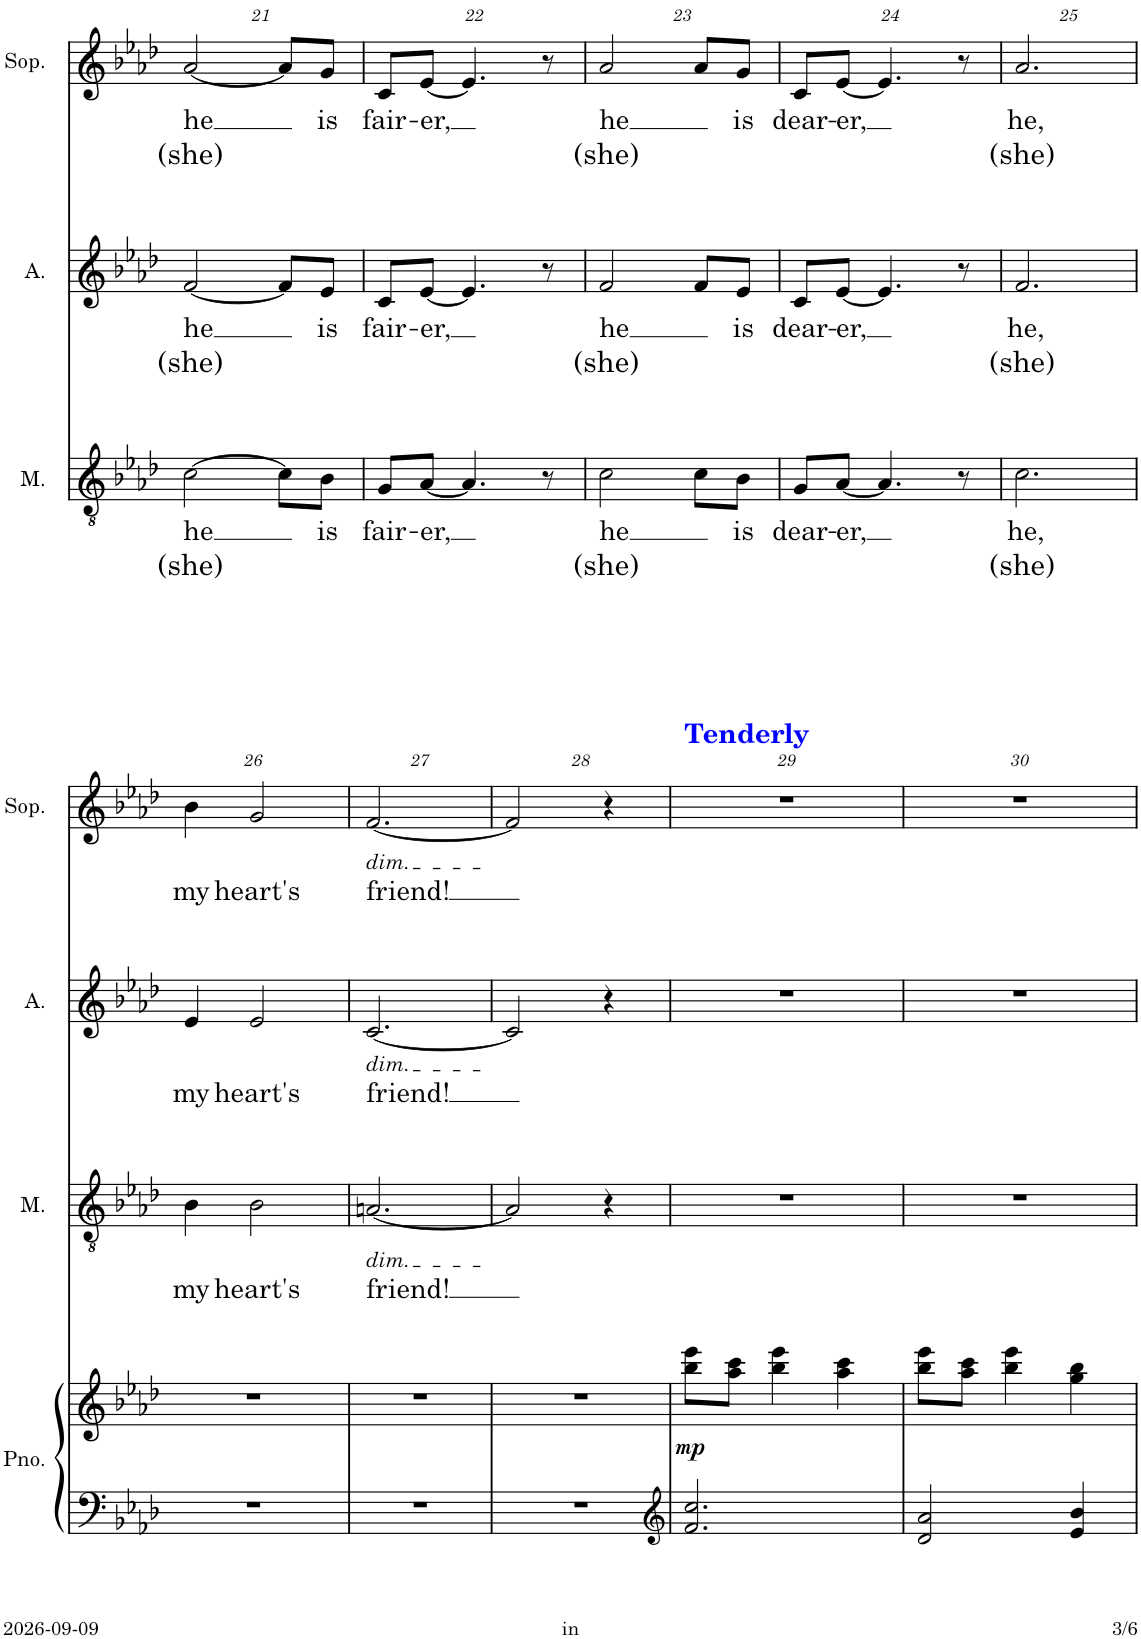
**kern	**kern	**dynam	**kern	**text	**text	**kern	**text	**text	**kern	**text	**text
*part4	*part4	*part4	*part3	*part3	*part3	*part2	*part2	*part2	*part1	*part1	*part1
*staff5	*staff4	*staff4/5	*staff3	*staff3	*staff3	*staff2	*staff2	*staff2	*staff1	*staff1	*staff1
*I"Piano	*	*	*I"Mannen	*	*	*I"Alt	*	*	*I"Sopraan	*	*
*I'Pno.	*	*	*I'M.	*	*	*I'A.	*	*	*I'Sop.	*	*
!!LO:PB:g=z
*clefF4	*clefG2	*	*clefGv2	*	*	*clefG2	*	*	*clefG2	*	*
*k[b-e-a-d-]	*k[b-e-a-d-]	*	*k[b-e-a-d-]	*	*	*k[b-e-a-d-]	*	*	*k[b-e-a-d-]	*	*
*M3/4	*M3/4	*	*M3/4	*	*	*M3/4	*	*	*M3/4	*	*
=21	=21	=21	=21	=21	=21	=21	=21	=21	=21	=21	=21
!	!	!	!	!LO:LY:b	!LO:LY:b	!	!LO:LY:b	!LO:LY:b	!	!LO:LY:b	!LO:LY:b
2.r	2.r	.	[2c\	he	(she)	[2f/	he	(she)	[2a-/	he	(she)
.	.	.	8c\L]	.	.	8f/L]	.	.	8a-/L]	.	.
!	!	!	!	!LO:LY:b	!	!	!LO:LY:b	!	!	!LO:LY:b	!
.	.	.	8B-\J	is	.	8e-/J	is	.	8g/J	is	.
=22	=22	=22	=22	=22	=22	=22	=22	=22	=22	=22	=22
!	!	!	!	!LO:LY:b	!	!	!LO:LY:b	!	!	!LO:LY:b	!
2.r	2.r	.	8G/L	fair-	.	8c/L	fair-	.	8c/L	fair-	.
!	!	!	!	!LO:LY:b	!	!	!LO:LY:b	!	!	!LO:LY:b	!
.	.	.	[8A-/J	-er,	.	[8e-/J	-er,	.	[8e-/J	-er,	.
.	.	.	4.A-/]	.	.	4.e-/]	.	.	4.e-/]	.	.
.	.	.	8r	.	.	8r	.	.	8r	.	.
=23	=23	=23	=23	=23	=23	=23	=23	=23	=23	=23	=23
!	!	!	!	!LO:LY:b	!LO:LY:b	!	!LO:LY:b	!LO:LY:b	!	!LO:LY:b	!LO:LY:b
2.r	2.r	.	2c\	he	(she)	2f/	he	(she)	2a-/	he	(she)
.	.	.	8c\L	.	.	8f/L	.	.	8a-/L	.	.
!	!	!	!	!LO:LY:b	!	!	!LO:LY:b	!	!	!LO:LY:b	!
.	.	.	8B-\J	is	.	8e-/J	is	.	8g/J	is	.
=24	=24	=24	=24	=24	=24	=24	=24	=24	=24	=24	=24
!	!	!	!	!LO:LY:b	!	!	!LO:LY:b	!	!	!LO:LY:b	!
2.r	2.r	.	8G/L	dear-	.	8c/L	dear-	.	8c/L	dear-	.
!	!	!	!	!LO:LY:b	!	!	!LO:LY:b	!	!	!LO:LY:b	!
.	.	.	[8A-/J	-er,	.	[8e-/J	-er,	.	[8e-/J	-er,	.
.	.	.	4.A-/]	.	.	4.e-/]	.	.	4.e-/]	.	.
.	.	.	8r	.	.	8r	.	.	8r	.	.
=25	=25	=25	=25	=25	=25	=25	=25	=25	=25	=25	=25
!	!	!	!	!LO:LY:b	!LO:LY:b	!	!LO:LY:b	!LO:LY:b	!	!LO:LY:b	!LO:LY:b
2.r	2.r	.	2.c\	he,	(she)	2.f/	he,	(she)	2.a-/	he,	(she)
!!LO:LB:g=z
=26	=26	=26	=26	=26	=26	=26	=26	=26	=26	=26	=26
!	!	!	!	!LO:LY:b	!	!	!LO:LY:b	!	!	!LO:LY:b	!
2.r	2.r	.	4B-\	my	.	4e-/	my	.	4b-\	my	.
!	!	!	!	!LO:LY:b	!	!	!LO:LY:b	!	!	!LO:LY:b	!
.	.	.	2B-\	heart's	.	2e-/	heart's	.	2g/	heart's	.
=27	=27	=27	=27	=27	=27	=27	=27	=27	=27	=27	=27
!	!	!	!	!	!	!	!	!	!LO:TX:b:i:t=dim.	!	!
!	!	!	!	!	!	!LO:TX:b:i:t=dim.	!	!	!	!	!
!	!	!	!LO:TX:b:i:t=dim.	!	!	!	!	!	!	!	!
!	!	!	!	!LO:LY:b	!	!	!LO:LY:b	!	!	!LO:LY:b	!
2.r	2.r	.	[2.An/	friend!	.	[2.c/	friend!	.	[2.f/	friend!	.
=28	=28	=28	=28	=28	=28	=28	=28	=28	=28	=28	=28
2.r	2.r	.	2A/]	.	.	2c/]	.	.	2f/]	.	.
.	.	.	4r	.	.	4r	.	.	4r	.	.
=29	=29	=29	=29	=29	=29	=29	=29	=29	=29	=29	=29
*clefG2	*	*	*	*	*	*	*	*	*	*	*
!	!	!	!	!	!	!	!	!	!LO:TX:a:B:color=#0000FF:t=Tenderly	!	!
!	!	!LO:DY:b	!	!	!	!	!	!	!	!	!
2.f/ 2.cc/	8bb-\ 8eee-\L	mp	2.r	.	.	2.r	.	.	2.r	.	.
.	8aa-\ 8ccc\J	.	.	.	.	.	.	.	.	.	.
.	4bb-\ 4eee-\	.	.	.	.	.	.	.	.	.	.
.	4aa-\ 4ccc\	.	.	.	.	.	.	.	.	.	.
=30	=30	=30	=30	=30	=30	=30	=30	=30	=30	=30	=30
2d-/ 2a-/	8bb-\ 8eee-\L	.	2.r	.	.	2.r	.	.	2.r	.	.
.	8aa-\ 8ccc\J	.	.	.	.	.	.	.	.	.	.
.	4bb-\ 4eee-\	.	.	.	.	.	.	.	.	.	.
4e-/ 4b-/	4gg\ 4bb-\	.	.	.	.	.	.	.	.	.	.
=	=	=	=	=	=	=	=	=	=	=	=
*-	*-	*-	*-	*-	*-	*-	*-	*-	*-	*-	*-
